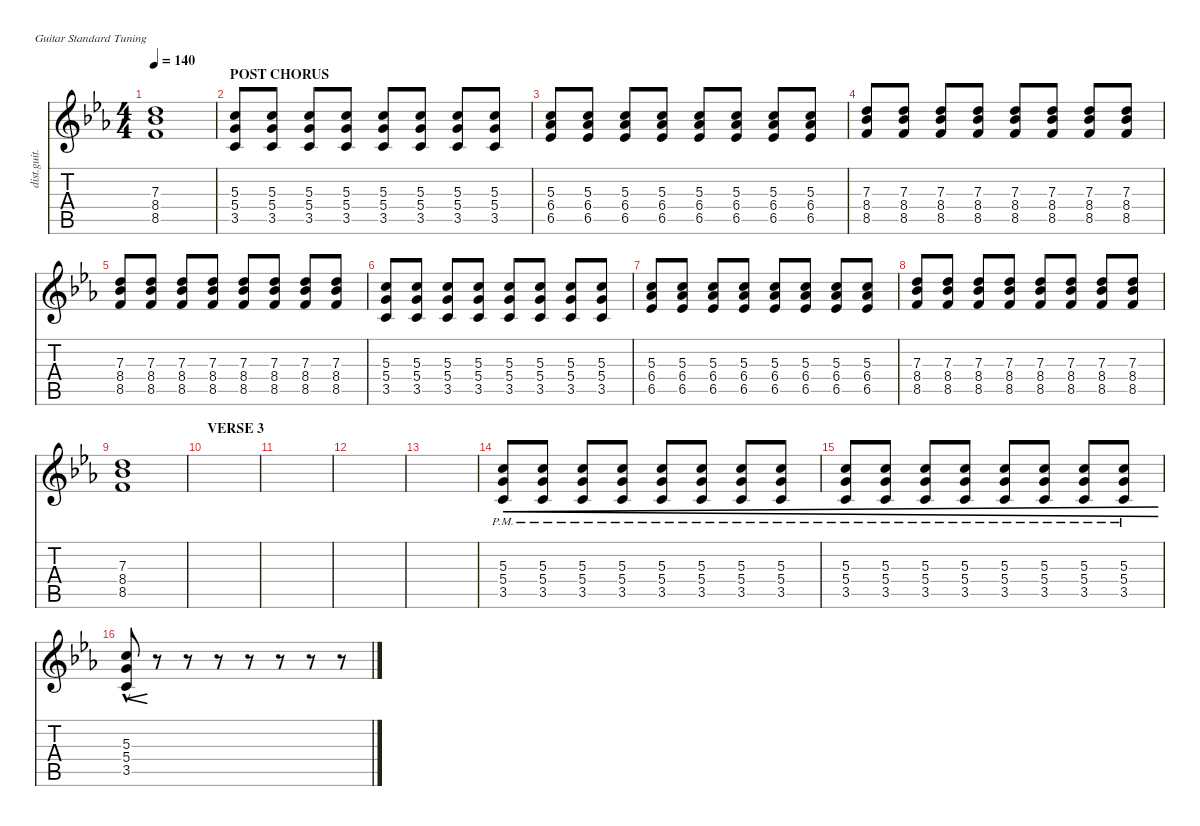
\defaultSystemsLayout 4
\hideDynamics
\bracketExtendMode nobrackets
\otherSystemsTrackNameOrientation horizontal
\track ("Distortion Guitar" "dist.guit.") {instrument distortionguitar}
\staff {score tabs}
\tuning (E4 B3 G3 D3 A2 E2)
\ts (4 4)
\tempo 140
\clef g2
\ks cminor
(8.5{acc forcenatural} 8.4{acc b} 7.3{acc forcenatural}).1{dy fff beam Up} |
\section ("" "POST CHORUS")
(3.5{acc forcenatural} 5.4{acc forcenatural} 5.3{acc forcenatural}).8{beam Up} (3.5{acc forcenatural} 5.4{acc forcenatural} 5.3{acc forcenatural}).8{beam Up} (3.5{acc forcenatural} 5.4{acc forcenatural} 5.3{acc forcenatural}).8{beam Up} (3.5{acc forcenatural} 5.4{acc forcenatural} 5.3{acc forcenatural}).8{beam Up} (3.5{acc forcenatural} 5.4{acc forcenatural} 5.3{acc forcenatural}).8{beam Up} (3.5{acc forcenatural} 5.4{acc forcenatural} 5.3{acc forcenatural}).8{beam Up} (3.5{acc forcenatural} 5.4{acc forcenatural} 5.3{acc forcenatural}).8{beam Up} (3.5{acc forcenatural} 5.4{acc forcenatural} 5.3{acc forcenatural}).8{beam Up} |
(6.5{acc b} 6.4{acc b} 5.3{acc forcenatural}).8{beam Up} (6.4{acc b} 6.5{acc b} 5.3{acc forcenatural}).8{beam Up} (6.4{acc b} 6.5{acc b} 5.3{acc forcenatural}).8{beam Up} (6.4{acc b} 6.5{acc b} 5.3{acc forcenatural}).8{beam Up} (6.4{acc b} 6.5{acc b} 5.3{acc forcenatural}).8{beam Up} (6.4{acc b} 6.5{acc b} 5.3{acc forcenatural}).8{beam Up} (6.4{acc b} 6.5{acc b} 5.3{acc forcenatural}).8{beam Up} (6.4{acc b} 6.5{acc b} 5.3{acc forcenatural}).8{beam Up} |
(8.5{acc forcenatural} 8.4{acc b} 7.3{acc forcenatural}).8{beam Up} (8.5{acc forcenatural} 8.4{acc b} 7.3{acc forcenatural}).8{beam Up} (8.5{acc forcenatural} 8.4{acc b} 7.3{acc forcenatural}).8{beam Up} (8.5{acc forcenatural} 8.4{acc b} 7.3{acc forcenatural}).8{beam Up} (8.5{acc forcenatural} 8.4{acc b} 7.3{acc forcenatural}).8{beam Up} (8.5{acc forcenatural} 8.4{acc b} 7.3{acc forcenatural}).8{beam Up} (8.5{acc forcenatural} 8.4{acc b} 7.3{acc forcenatural}).8{beam Up} (8.5{acc forcenatural} 8.4{acc b} 7.3{acc forcenatural}).8{beam Up} |
(8.5{acc forcenatural} 8.4{acc b} 7.3{acc forcenatural}).8{beam Up} (8.5{acc forcenatural} 8.4{acc b} 7.3{acc forcenatural}).8{beam Up} (8.5{acc forcenatural} 8.4{acc b} 7.3{acc forcenatural}).8{beam Up} (8.5{acc forcenatural} 8.4{acc b} 7.3{acc forcenatural}).8{beam Up} (8.5{acc forcenatural} 8.4{acc b} 7.3{acc forcenatural}).8{beam Up} (8.5{acc forcenatural} 8.4{acc b} 7.3{acc forcenatural}).8{beam Up} (8.5{acc forcenatural} 8.4{acc b} 7.3{acc forcenatural}).8{beam Up} (8.5{acc forcenatural} 8.4{acc b} 7.3{acc forcenatural}).8{beam Up} |
(3.5{acc forcenatural} 5.4{acc forcenatural} 5.3{acc forcenatural}).8{beam Up} (3.5{acc forcenatural} 5.4{acc forcenatural} 5.3{acc forcenatural}).8{beam Up} (3.5{acc forcenatural} 5.4{acc forcenatural} 5.3{acc forcenatural}).8{beam Up} (3.5{acc forcenatural} 5.4{acc forcenatural} 5.3{acc forcenatural}).8{beam Up} (3.5{acc forcenatural} 5.4{acc forcenatural} 5.3{acc forcenatural}).8{beam Up} (3.5{acc forcenatural} 5.4{acc forcenatural} 5.3{acc forcenatural}).8{beam Up} (3.5{acc forcenatural} 5.4{acc forcenatural} 5.3{acc forcenatural}).8{beam Up} (3.5{acc forcenatural} 5.4{acc forcenatural} 5.3{acc forcenatural}).8{beam Up} |
(6.5{acc b} 6.4{acc b} 5.3{acc forcenatural}).8{beam Up} (6.4{acc b} 6.5{acc b} 5.3{acc forcenatural}).8{beam Up} (6.4{acc b} 6.5{acc b} 5.3{acc forcenatural}).8{beam Up} (6.4{acc b} 6.5{acc b} 5.3{acc forcenatural}).8{beam Up} (6.4{acc b} 6.5{acc b} 5.3{acc forcenatural}).8{beam Up} (6.4{acc b} 6.5{acc b} 5.3{acc forcenatural}).8{beam Up} (6.4{acc b} 6.5{acc b} 5.3{acc forcenatural}).8{beam Up} (6.4{acc b} 6.5{acc b} 5.3{acc forcenatural}).8{beam Up} |
(8.5{acc forcenatural} 8.4{acc b} 7.3{acc forcenatural}).8{beam Up} (8.5{acc forcenatural} 8.4{acc b} 7.3{acc forcenatural}).8{beam Up} (8.5{acc forcenatural} 8.4{acc b} 7.3{acc forcenatural}).8{beam Up} (8.5{acc forcenatural} 8.4{acc b} 7.3{acc forcenatural}).8{beam Up} (8.5{acc forcenatural} 8.4{acc b} 7.3{acc forcenatural}).8{beam Up} (8.5{acc forcenatural} 8.4{acc b} 7.3{acc forcenatural}).8{beam Up} (8.5{acc forcenatural} 8.4{acc b} 7.3{acc forcenatural}).8{beam Up} (8.5{acc forcenatural} 8.4{acc b} 7.3{acc forcenatural}).8{beam Up} |
(8.5{acc forcenatural} 8.4{acc b} 7.3{acc forcenatural}).1{beam Up} |
\section ("" "VERSE 3")
|
|
|
|
(3.5{pm acc forcenatural} 5.4{pm acc forcenatural} 5.3{pm acc forcenatural}).8{cre dy p beam Up} (3.5{pm acc forcenatural} 5.4{pm acc forcenatural} 5.3{pm acc forcenatural}).8{cre beam Up} (3.5{pm acc forcenatural} 5.4{pm acc forcenatural} 5.3{pm acc forcenatural}).8{cre beam Up} (3.5{pm acc forcenatural} 5.4{pm acc forcenatural} 5.3{pm acc forcenatural}).8{cre beam Up} (3.5{pm acc forcenatural} 5.4{pm acc forcenatural} 5.3{pm acc forcenatural}).8{cre beam Up} (3.5{pm acc forcenatural} 5.4{pm acc forcenatural} 5.3{pm acc forcenatural}).8{cre beam Up} (3.5{pm acc forcenatural} 5.4{pm acc forcenatural} 5.3{pm acc forcenatural}).8{cre beam Up} (3.5{pm acc forcenatural} 5.4{pm acc forcenatural} 5.3{pm acc forcenatural}).8{cre beam Up} |
(3.5{pm acc forcenatural} 5.4{pm acc forcenatural} 5.3{pm acc forcenatural}).8{cre beam Up} (3.5{pm acc forcenatural} 5.4{pm acc forcenatural} 5.3{pm acc forcenatural}).8{cre beam Up} (3.5{pm acc forcenatural} 5.4{pm acc forcenatural} 5.3{pm acc forcenatural}).8{cre beam Up} (3.5{pm acc forcenatural} 5.4{pm acc forcenatural} 5.3{pm acc forcenatural}).8{cre beam Up} (3.5{pm acc forcenatural} 5.4{pm acc forcenatural} 5.3{pm acc forcenatural}).8{cre beam Up} (3.5{pm acc forcenatural} 5.4{pm acc forcenatural} 5.3{pm acc forcenatural}).8{cre beam Up} (3.5{pm acc forcenatural} 5.4{pm acc forcenatural} 5.3{pm acc forcenatural}).8{cre beam Up} (3.5{pm acc forcenatural} 5.4{pm acc forcenatural} 5.3{pm acc forcenatural}).8{cre beam Up} |
(3.5{hac acc forcenatural} 5.4{hac acc forcenatural} 5.3{hac acc forcenatural}).8{cre dy fff beam Up} r.8{beam Up} r.8{beam Up} r.8{beam Up} r.8{beam Up} r.8{beam Up} r.8{beam Up} r.8{beam Up}
